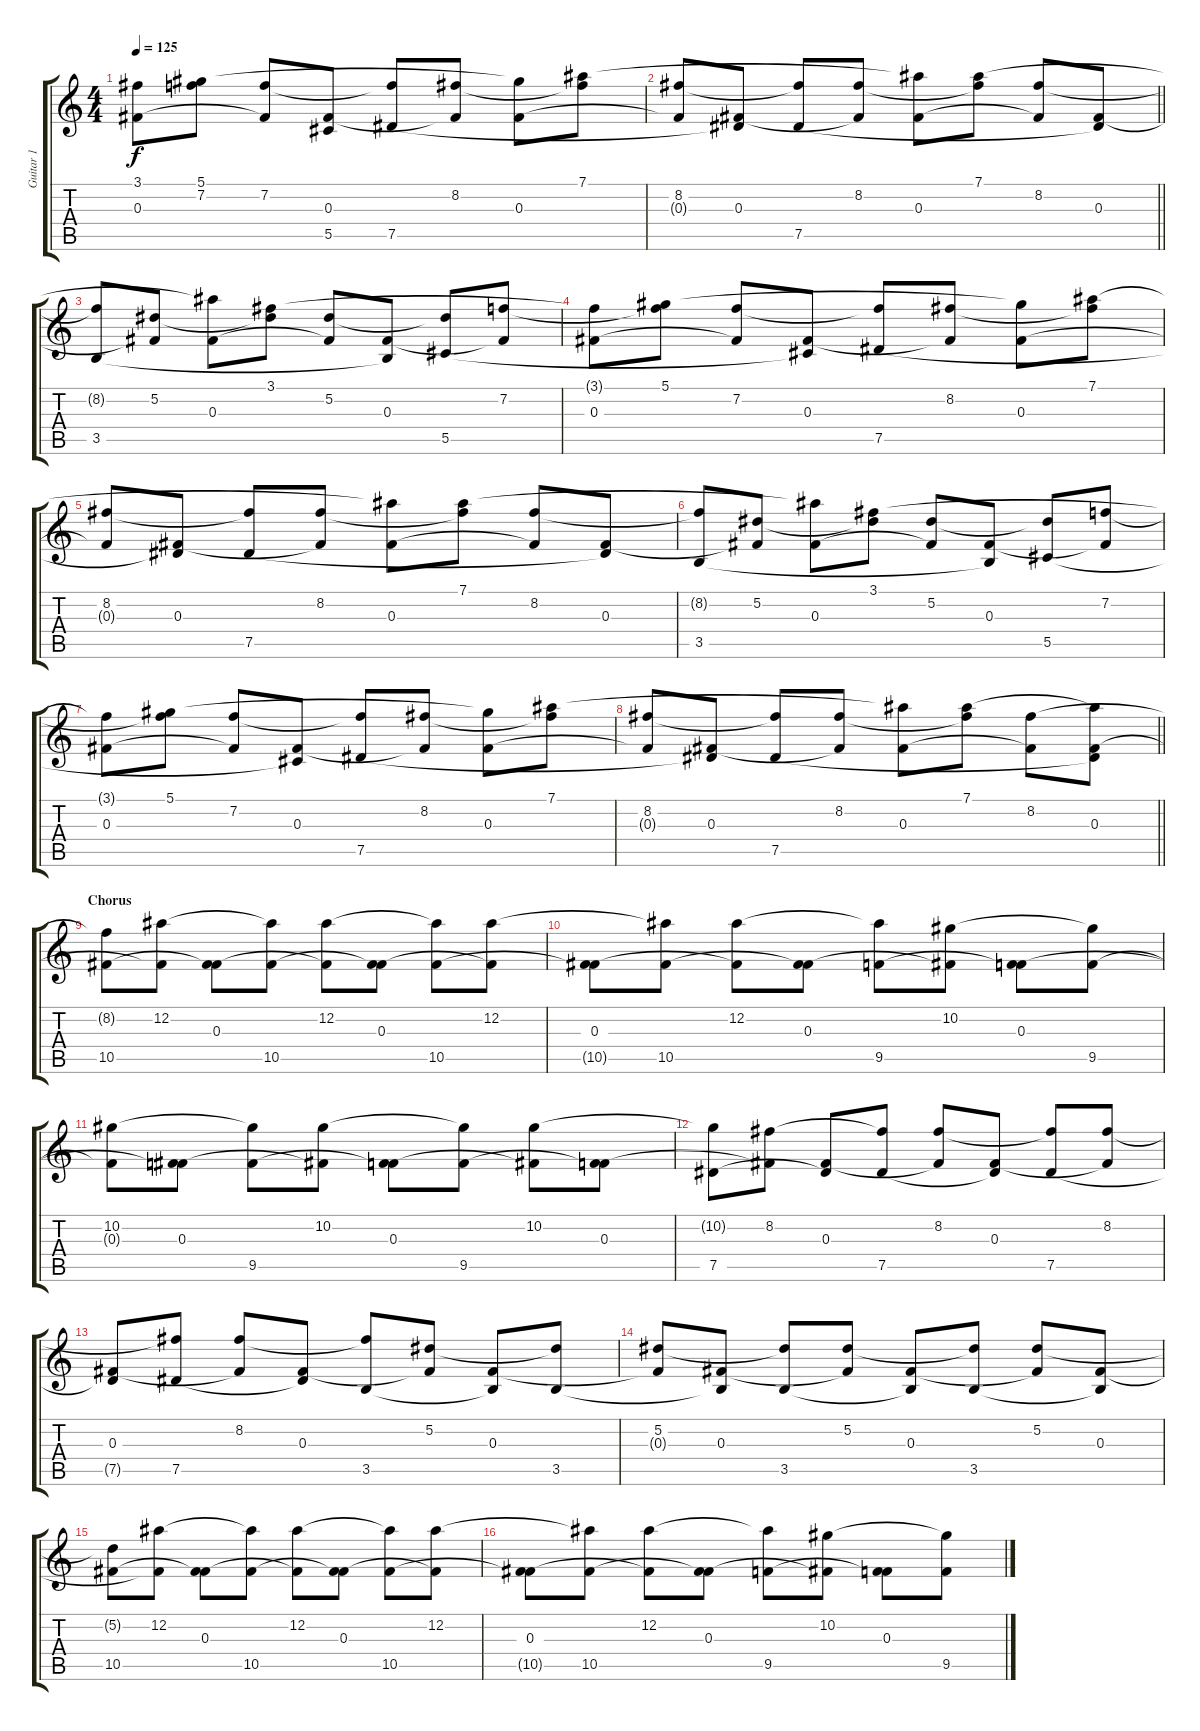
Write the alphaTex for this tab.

\track ("Guitar 1" "Guitar 1") {instrument acousticguitarsteel}
\staff {score tabs}
\tuning (Eb4 Bb3 Gb3 Db3 Ab2 Eb2) {hide}
\ts (4 4)
\tempo 125
\clef g2
\ks c
(3.1{t} 0.3).8{dy f} (5.1 7.2{t}).8 (7.2 0.3{t}).8 (0.3 5.5{t}).8 (7.2{t} 7.5).8 (8.2 0.3{t}).8 (5.1{t} 0.3).8 (7.1 8.2{t}).8 |
\barLineRight lightlight
(8.2 0.3{t}).8 (0.3 7.5{t}).8 (8.2{t} 7.5).8 (8.2 0.3{t}).8 (7.1{t} 0.3).8 (7.1 8.2{t}).8 (8.2 0.3{t}).8 (0.3 7.5{t}).8 |
(8.2{t} 3.5).8 (5.2 0.3{t}).8 (7.1{t} 0.3).8 (3.1 5.2{t}).8 (5.2 0.3{t}).8 (0.3 3.5{t}).8 (5.2{t} 5.5).8 (7.2 0.3{t}).8 |
(3.1{t} 0.3).8 (5.1 7.2{t}).8 (7.2 0.3{t}).8 (0.3 5.5{t}).8 (7.2{t} 7.5).8 (8.2 0.3{t}).8 (5.1{t} 0.3).8 (7.1 8.2{t}).8 |
(8.2 0.3{t}).8 (0.3 7.5{t}).8 (8.2{t} 7.5).8 (8.2 0.3{t}).8 (7.1{t} 0.3).8 (7.1 8.2{t}).8 (8.2 0.3{t}).8 (0.3 7.5{t}).8 |
(8.2{t} 3.5).8 (5.2 0.3{t}).8 (7.1{t} 0.3).8 (3.1 5.2{t}).8 (5.2 0.3{t}).8 (0.3 3.5{t}).8 (5.2{t} 5.5).8 (7.2 0.3{t}).8 |
(3.1{t} 0.3).8 (5.1 7.2{t}).8 (7.2 0.3{t}).8 (0.3 5.5{t}).8 (7.2{t} 7.5).8 (8.2 0.3{t}).8 (5.1{t} 0.3).8 (7.1 8.2{t}).8 |
\barLineRight lightlight
(8.2 0.3{t}).8 (0.3 7.5{t}).8 (8.2{t} 7.5).8 (8.2 0.3{t}).8 (7.1{t} 0.3).8 (7.1 8.2{t}).8 (8.2 0.3{t}).8 (7.1{t} 0.3 7.5{t}).8 |
\section ("" "Chorus")
(8.2{t} 10.5).8 (12.2 0.3{t}).8 (0.3 10.5{t}).8 (12.2{t} 10.5).8 (12.2 0.3{t}).8 (0.3 10.5{t}).8 (12.2{t} 10.5).8 (12.2 0.3{t}).8 |
(0.3 10.5{t}).8 (12.2{t} 10.5).8 (12.2 0.3{t}).8 (0.3 10.5{t}).8 (12.2{t} 9.5).8 (10.2 0.3{t}).8 (0.3 9.5{t}).8 (10.2{t} 9.5).8 |
(10.2 0.3{t}).8 (0.3 9.5{t}).8 (10.2{t} 9.5).8 (10.2 0.3{t}).8 (0.3 9.5{t}).8 (10.2{t} 9.5).8 (10.2 0.3{t}).8 (0.3 9.5{t}).8 |
(10.2{t} 7.5).8 (8.2 0.3{t}).8 (0.3 7.5{t}).8 (8.2{t} 7.5).8 (8.2 0.3{t}).8 (0.3 7.5{t}).8 (8.2{t} 7.5).8 (8.2 0.3{t}).8 |
(0.3 7.5{t}).8 (8.2{t} 7.5).8 (8.2 0.3{t}).8 (0.3 7.5{t}).8 (8.2{t} 3.5).8 (5.2 0.3{t}).8 (0.3 3.5{t}).8 (5.2{t} 3.5).8 |
(5.2 0.3{t}).8 (0.3 3.5{t}).8 (5.2{t} 3.5).8 (5.2 0.3{t}).8 (0.3 3.5{t}).8 (5.2{t} 3.5).8 (5.2 0.3{t}).8 (0.3 3.5{t}).8 |
(5.2{t} 10.5).8 (12.2 0.3{t}).8 (0.3 10.5{t}).8 (12.2{t} 10.5).8 (12.2 0.3{t}).8 (0.3 10.5{t}).8 (12.2{t} 10.5).8 (12.2 0.3{t}).8 |
(0.3 10.5{t}).8 (12.2{t} 10.5).8 (12.2 0.3{t}).8 (0.3 10.5{t}).8 (12.2{t} 9.5).8 (10.2 0.3{t}).8 (0.3 9.5{t}).8 (10.2{t} 9.5).8
